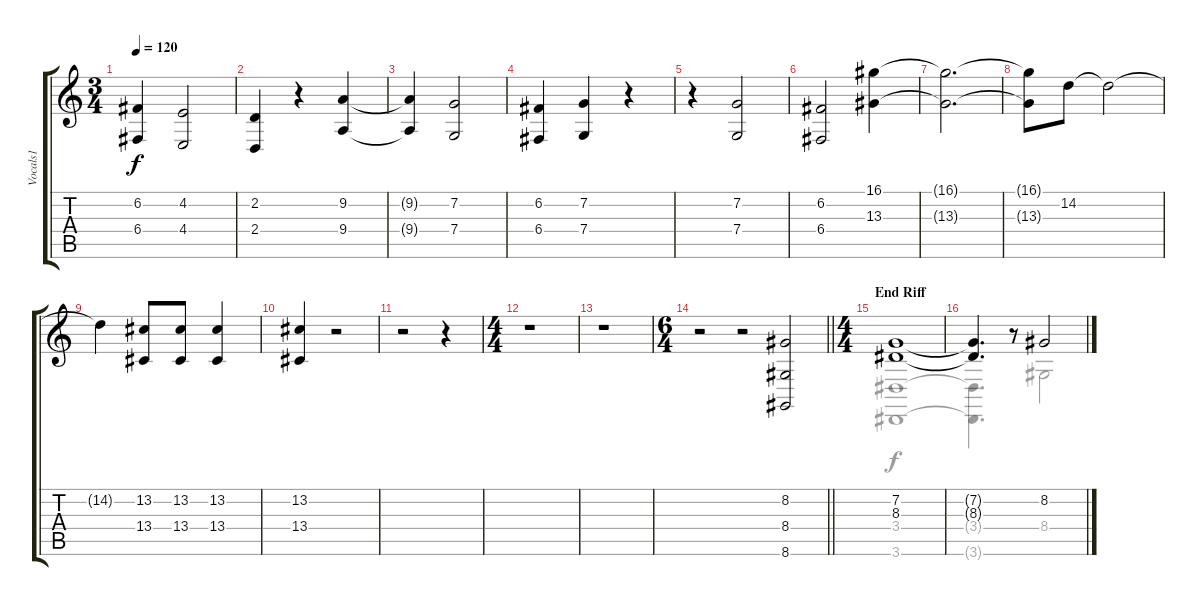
\track ("Vocals1" "Vocals1") {instrument stringensemble1}
\staff {score tabs}
\tuning (E4 C4 G3 C3 G2 C2) {hide}
\voice
\ts (3 4)
\tempo 120
\clef g2
\ks c
(6.2{t} 6.4{t}).4{dy f} (4.2 4.4).2 |
(2.2 2.4).4 r.4 (9.2 9.4).4 |
(9.2{t} 9.4{t}).4 (7.2 7.4).2 |
(6.2 6.4).4 (7.2 7.4).4 r.4 |
r.4 (7.2 7.4).2 |
(6.2 6.4).2 (16.1 13.3).4 |
(16.1{t} 13.3{t}).2{d} |
(16.1{t} 13.3{t}).8 14.2.8 14.2{t}.2 |
14.2{t}.4 (13.2 13.4).8 (13.2 13.4).8 (13.2 13.4).4 |
(13.2 13.4).4 r.2 |
r.2 r.4 |
\ts (4 4)
r.1 |
r.1 |
\ts (6 4)
\barLineRight lightlight
r.2 r.2 (8.2 8.4 8.6).2 |
\ts (4 4)
\section ("" "End Riff")
(7.2 8.3).1 |
(7.2{t} 8.3{t}).4{d} r.8 8.2.2
\voice
\clef g2
\ottava regular
\simile none
\ks c
|
|
|
|
|
|
|
|
|
|
|
|
|
\barLineRight lightlight
|
(3.4 3.6).1 |
(3.4{t} 3.6{t}).4{d} r.8 8.4.2
